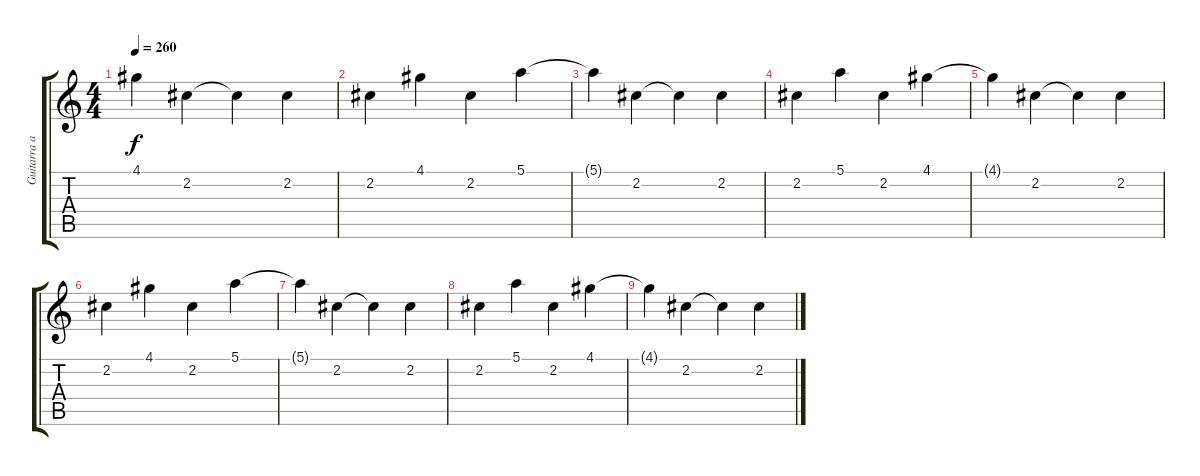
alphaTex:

\track ("Guitarra aux" "Guitarra a") {instrument distortionguitar}
\staff {score tabs}
\tuning (E4 B3 G3 D3 A2 E2) {hide}
\ts (4 4)
\tempo 260
\clef g2
\ks c
4.1{t}.4{dy f} 2.2.4 2.2{t}.4 2.2.4 |
2.2.4 4.1.4 2.2.4 5.1.4 |
5.1{t}.4 2.2.4 2.2{t}.4 2.2.4 |
2.2.4 5.1.4 2.2.4 4.1.4 |
4.1{t}.4 2.2.4 2.2{t}.4 2.2.4 |
2.2.4 4.1.4 2.2.4 5.1.4 |
5.1{t}.4 2.2.4 2.2{t}.4 2.2.4 |
2.2.4 5.1.4 2.2.4 4.1.4 |
4.1{t}.4 2.2.4 2.2{t}.4 2.2.4
